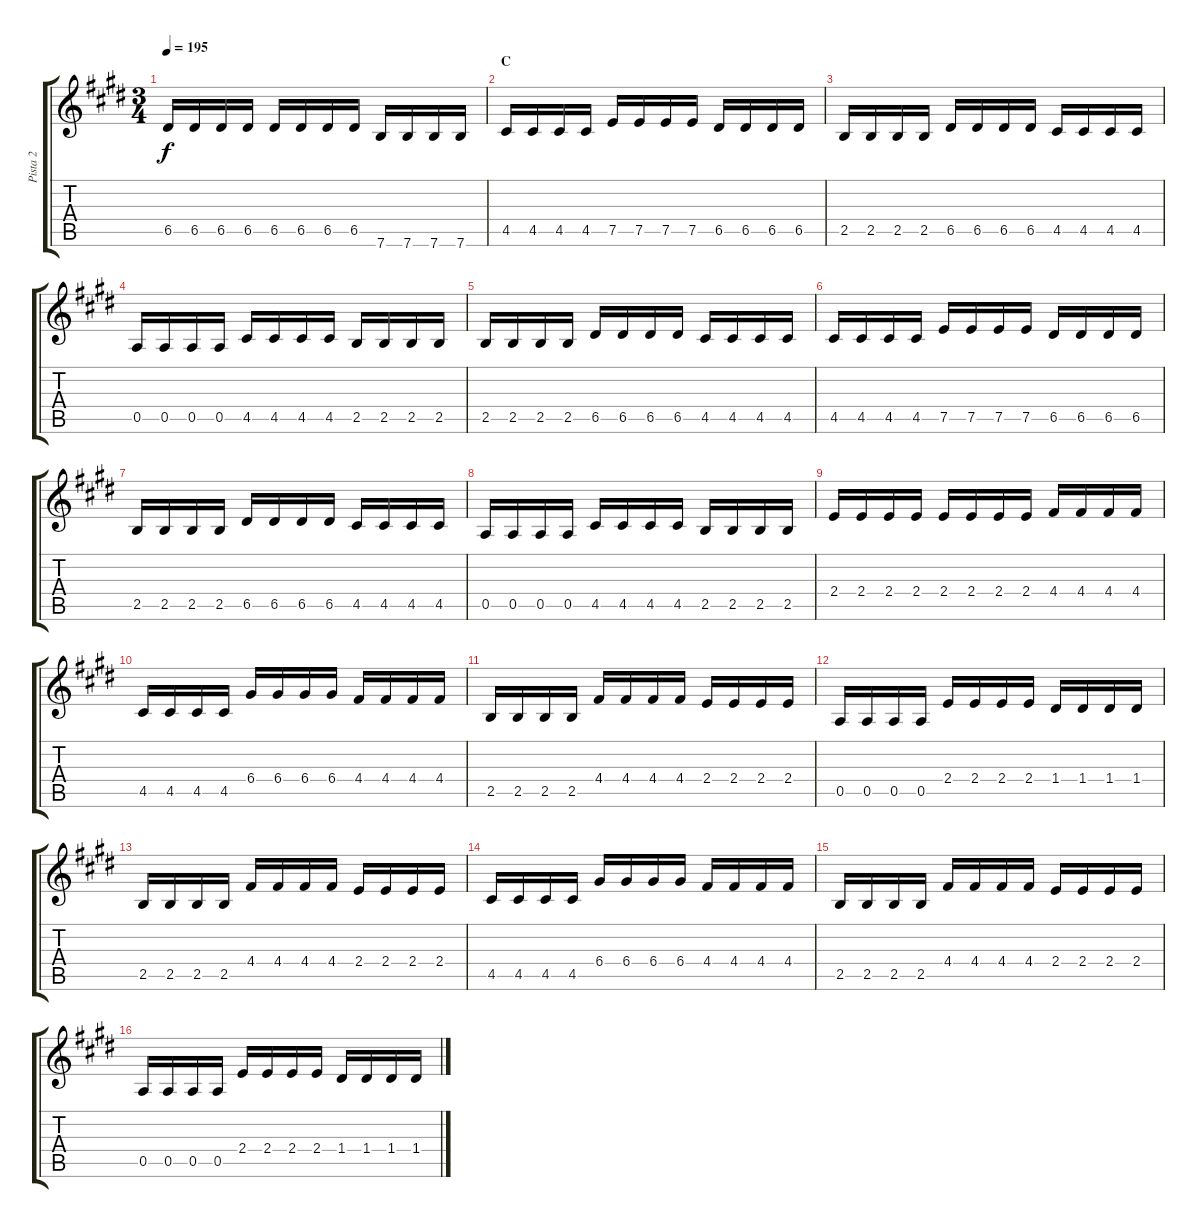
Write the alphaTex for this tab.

\track ("Pista 2" "Pista 2") {instrument distortionguitar}
\staff {score tabs}
\tuning (E4 B3 G3 D3 A2 E2) {hide}
\ts (3 4)
\tempo 195
\clef g2
\ks e
6.5.16{dy f} 6.5.16 6.5.16 6.5.16 6.5.16 6.5.16 6.5.16 6.5.16 7.6.16 7.6.16 7.6.16 7.6.16 |
\section ("" "C")
4.5.16 4.5.16 4.5.16 4.5.16 7.5.16 7.5.16 7.5.16 7.5.16 6.5.16 6.5.16 6.5.16 6.5.16 |
2.5.16 2.5.16 2.5.16 2.5.16 6.5.16 6.5.16 6.5.16 6.5.16 4.5.16 4.5.16 4.5.16 4.5.16 |
0.5.16 0.5.16 0.5.16 0.5.16 4.5.16 4.5.16 4.5.16 4.5.16 2.5.16 2.5.16 2.5.16 2.5.16 |
2.5.16 2.5.16 2.5.16 2.5.16 6.5.16 6.5.16 6.5.16 6.5.16 4.5.16 4.5.16 4.5.16 4.5.16 |
4.5.16 4.5.16 4.5.16 4.5.16 7.5.16 7.5.16 7.5.16 7.5.16 6.5.16 6.5.16 6.5.16 6.5.16 |
2.5.16 2.5.16 2.5.16 2.5.16 6.5.16 6.5.16 6.5.16 6.5.16 4.5.16 4.5.16 4.5.16 4.5.16 |
0.5.16 0.5.16 0.5.16 0.5.16 4.5.16 4.5.16 4.5.16 4.5.16 2.5.16 2.5.16 2.5.16 2.5.16 |
2.4.16 2.4.16 2.4.16 2.4.16 2.4.16 2.4.16 2.4.16 2.4.16 4.4.16 4.4.16 4.4.16 4.4.16 |
4.5.16 4.5.16 4.5.16 4.5.16 6.4.16 6.4.16 6.4.16 6.4.16 4.4.16 4.4.16 4.4.16 4.4.16 |
2.5.16 2.5.16 2.5.16 2.5.16 4.4.16 4.4.16 4.4.16 4.4.16 2.4.16 2.4.16 2.4.16 2.4.16 |
0.5.16 0.5.16 0.5.16 0.5.16 2.4.16 2.4.16 2.4.16 2.4.16 1.4.16 1.4.16 1.4.16 1.4.16 |
2.5.16 2.5.16 2.5.16 2.5.16 4.4.16 4.4.16 4.4.16 4.4.16 2.4.16 2.4.16 2.4.16 2.4.16 |
4.5.16 4.5.16 4.5.16 4.5.16 6.4.16 6.4.16 6.4.16 6.4.16 4.4.16 4.4.16 4.4.16 4.4.16 |
2.5.16 2.5.16 2.5.16 2.5.16 4.4.16 4.4.16 4.4.16 4.4.16 2.4.16 2.4.16 2.4.16 2.4.16 |
0.5.16 0.5.16 0.5.16 0.5.16 2.4.16 2.4.16 2.4.16 2.4.16 1.4.16 1.4.16 1.4.16 1.4.16
